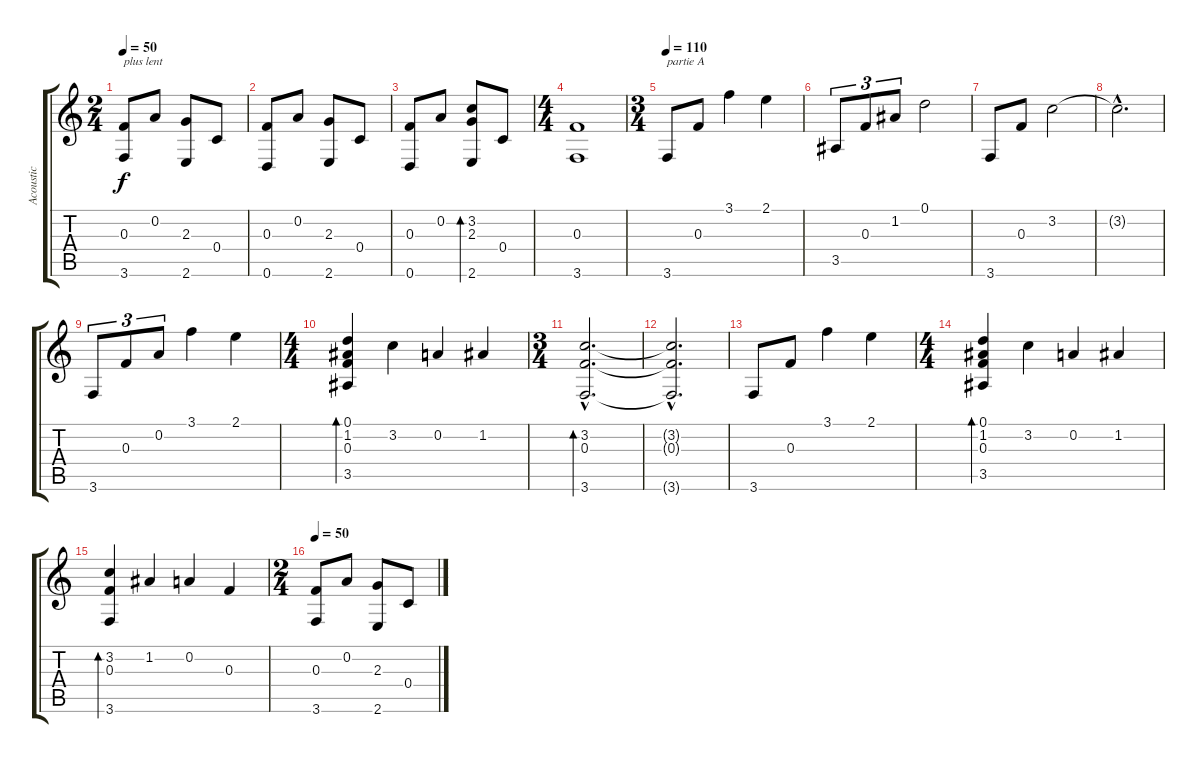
\track ("Acoustic" "Acoustic") {instrument acousticguitarsteel}
\staff {score tabs}
\tuning (D4 A3 F3 C3 G2 D2) {hide}
\ts (2 4)
\tempo 50
\clef g2
\ks c
(0.3 3.6).8{txt "plus lent" dy f} 0.2.8 (2.3 2.6).8 0.4.8 |
(0.3 0.6).8 0.2.8 (2.3 2.6).8 0.4.8 |
(0.3 0.6).8 0.2.8 (3.2 2.3 2.6).8{bd 480} 0.4.8 |
\ts (4 4)
(0.3 3.6).1 |
\ts (3 4)
\tempo 110
3.6.8{txt "partie A"} 0.3.8 3.1.4 2.1.4 |
3.5.8{tu (3 2)} 0.3.8{tu (3 2)} 1.2.8{tu (3 2)} 0.1.2 |
3.6.8 0.3.8 3.2.2 |
3.2{hac t}.2{d} |
3.6.8{tu (3 2)} 0.3.8{tu (3 2)} 0.2.8{tu (3 2)} 3.1.4 2.1.4 |
\ts (4 4)
(0.1 1.2 0.3 3.5).4{bd 240} 3.2.4 0.2.4 1.2.4 |
\ts (3 4)
(3.2{hac} 0.3{hac} 3.6{hac}).2{d bd 240} |
(3.2{hac t} 0.3{hac t} 3.6{hac t}).2{d} |
3.6.8 0.3.8 3.1.4 2.1.4 |
\ts (4 4)
(0.1 1.2 0.3 3.5).4{bd 480} 3.2.4 0.2.4 1.2.4 |
(3.2 0.3 3.6).4{bd 480} 1.2.4 0.2.4 0.3.4 |
\ts (2 4)
\tempo 50
(0.3 3.6).8 0.2.8 (2.3 2.6).8 0.4.8
